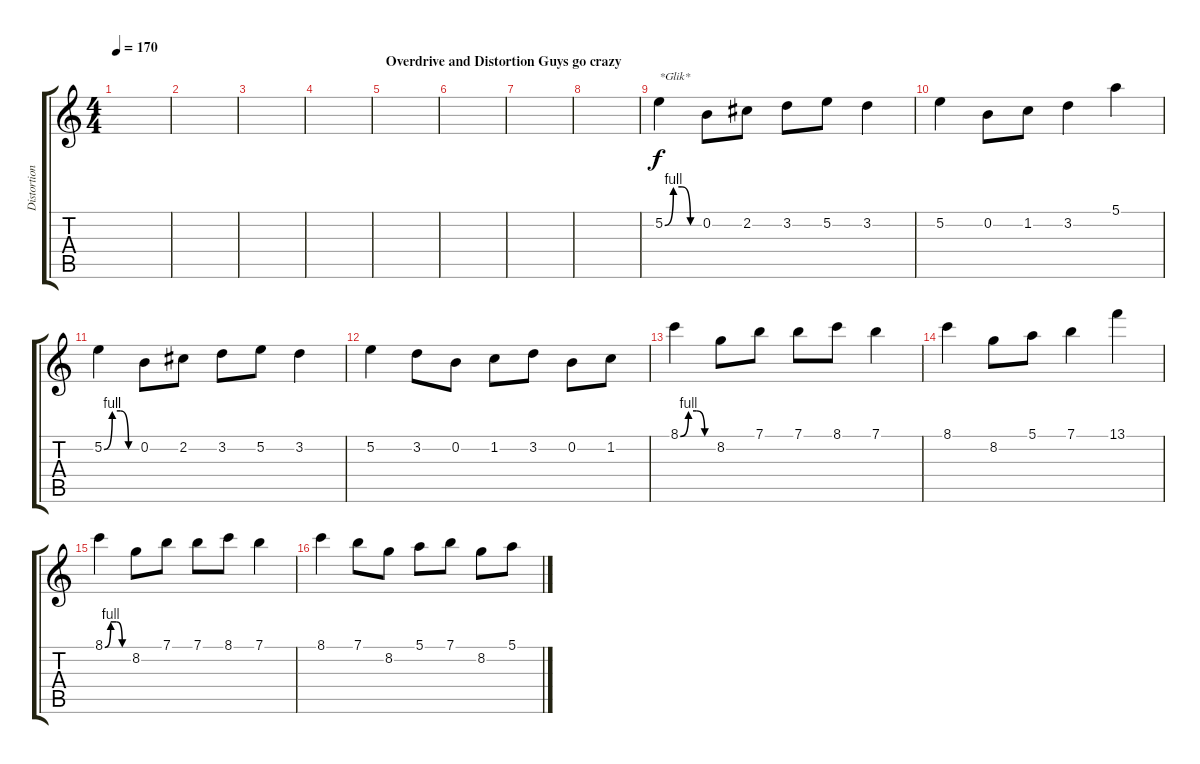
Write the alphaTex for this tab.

\track ("Distortion Guy" "Distortion") {instrument distortionguitar}
\staff {score tabs}
\tuning (E4 B3 G3 D3 A2 E2) {hide}
\ts (4 4)
\tempo 170
\clef g2
\ks c
|
|
|
|
\section ("" "Overdrive and Distortion Guys go crazy")
|
|
|
|
5.2{be (custom 0 0 15 4 30 4 45 0 60 0)}.4{txt "*Glik*"} 0.2.8 2.2.8 3.2.8 5.2.8 3.2.4 |
5.2.4 0.2.8 1.2.8 3.2.4 5.1.4 |
5.2{be (custom 0 0 15 4 30 4 45 0 60 0)}.4 0.2.8 2.2.8 3.2.8 5.2.8 3.2.4 |
5.2.4 3.2.8 0.2.8 1.2.8 3.2.8 0.2.8 1.2.8 |
8.1{be (custom 0 0 15 4 30 4 45 0 60 0)}.4 8.2.8 7.1.8 7.1.8 8.1.8 7.1.4 |
8.1.4 8.2.8 5.1.8 7.1.4 13.1.4 |
8.1{be (custom 0 0 15 4 30 4 45 0 60 0)}.4 8.2.8 7.1.8 7.1.8 8.1.8 7.1.4 |
8.1.4 7.1.8 8.2.8 5.1.8 7.1.8 8.2.8 5.1.8
